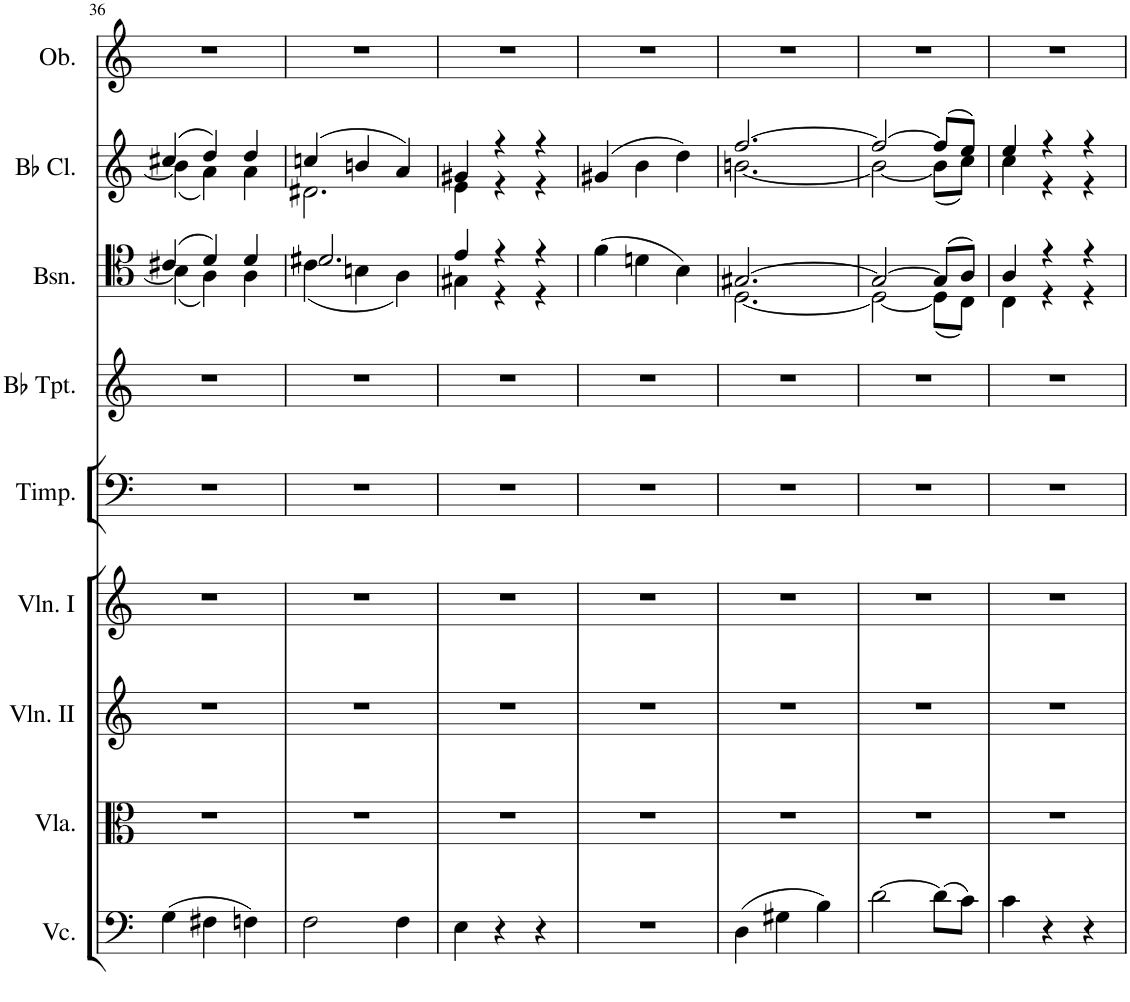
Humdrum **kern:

**kern	**kern	**kern	**kern	**kern	**kern	**kern	**kern	**kern
*part9	*part8	*part7	*part6	*part5	*part4	*part3	*part2	*part1
*staff9	*staff8	*staff7	*staff6	*staff5	*staff4	*staff3	*staff2	*staff1
*I"Violoncellos	*I"Violas	*I"Violins II	*I"Violins I	*I"Timpani	*I"Trumpets in Bb	*I"Bassoons	*I"Clarinets in Bb	*I"Oboes
*I'Vc.	*I'Vla.	*I'Vln. II	*I'Vln. I	*I'Timp.	*	*I'Bsn.	*	*I'Ob.
!!LO:PB:g=z
*clefF4	*clefC3	*clefG2	*clefG2	*clefF4	*clefG2	*clefC4	*clefG2	*clefG2
*	*	*	*	*	*ITrd1c2	*	*ITrd1c2	*
*k[]	*k[]	*k[]	*k[]	*k[]	*k[]	*k[]	*k[]	*k[]
*M3/4	*M3/4	*M3/4	*M3/4	*M3/4	*M3/4	*M3/4	*M3/4	*M3/4
=36	=36	=36	=36	=36	=36	=36	=36	=36
*	*	*	*	*	*	*^	*^	*
(4G\	2.r	2.r	2.r	2.r	2.r	(4c#X/	(4B-\]	(4cc#X/	(4b-\]	2.r
4F#X\	.	.	.	.	.	4d/)	4A\)	4dd/)	4a\)	.
4Fn\)	.	.	.	.	.	4d/	4A\	4dd/	4a\	.
=37	=37	=37	=37	=37	=37	=37	=37	=37	=37	=37
2F\	2.r	2.r	2.r	2.r	2.r	2.d#X/	(4c\	(4ccn/	2.d#X\	2.r
.	.	.	.	.	.	.	4Bn\	4bn/	.	.
4F\	.	.	.	.	.	.	4A\)	4a/)	.	.
=38	=38	=38	=38	=38	=38	=38	=38	=38	=38	=38
4E\	2.r	2.r	2.r	2.r	2.r	4e/	4G#X\	4g#X/	4e\	2.r
4r	.	.	.	.	.	4r	4r	4r	4r	.
4r	.	.	.	.	.	4r	4r	4r	4r	.
*	*	*	*	*	*	*v	*v	*	*	*
*	*	*	*	*	*	*	*v	*v	*
=39	=39	=39	=39	=39	=39	=39	=39	=39
2.r	2.r	2.r	2.r	2.r	2.r	(4f\	(4g#X/	2.r
.	.	.	.	.	.	4dn\	4b\	.
.	.	.	.	.	.	4B\)	4dd\)	.
=40	=40	=40	=40	=40	=40	=40	=40	=40
*	*	*	*	*	*	*^	*^	*
(4D\	2.r	2.r	2.r	2.r	2.r	[2.G#X/	[2.D\	[2.ff/	[2.bn\	2.r
4G#X\	.	.	.	.	.	.	.	.	.	.
4B\)	.	.	.	.	.	.	.	.	.	.
=41	=41	=41	=41	=41	=41	=41	=41	=41	=41	=41
[2d\	2.r	2.r	2.r	2.r	2.r	2G#/_	2D\_	2ff/_	2b\_	2.r
(8d\L]	.	.	.	.	.	(8G#/L]	(8D\L]	(8ff/L]	(8b\L]	.
8c\J)	.	.	.	.	.	8A/J)	8C\J)	8ee/J)	8cc\J)	.
=42	=42	=42	=42	=42	=42	=42	=42	=42	=42	=42
4c\	2.r	2.r	2.r	2.r	2.r	4A/	4C\	4ee/	4cc\	2.r
4r	.	.	.	.	.	4r	4r	4r	4r	.
4r	.	.	.	.	.	4r	4r	4r	4r	.
*	*	*	*	*	*	*v	*v	*	*	*
*	*	*	*	*	*	*	*v	*v	*
=	=	=	=	=	=	=	=	=
*-	*-	*-	*-	*-	*-	*-	*-	*-
